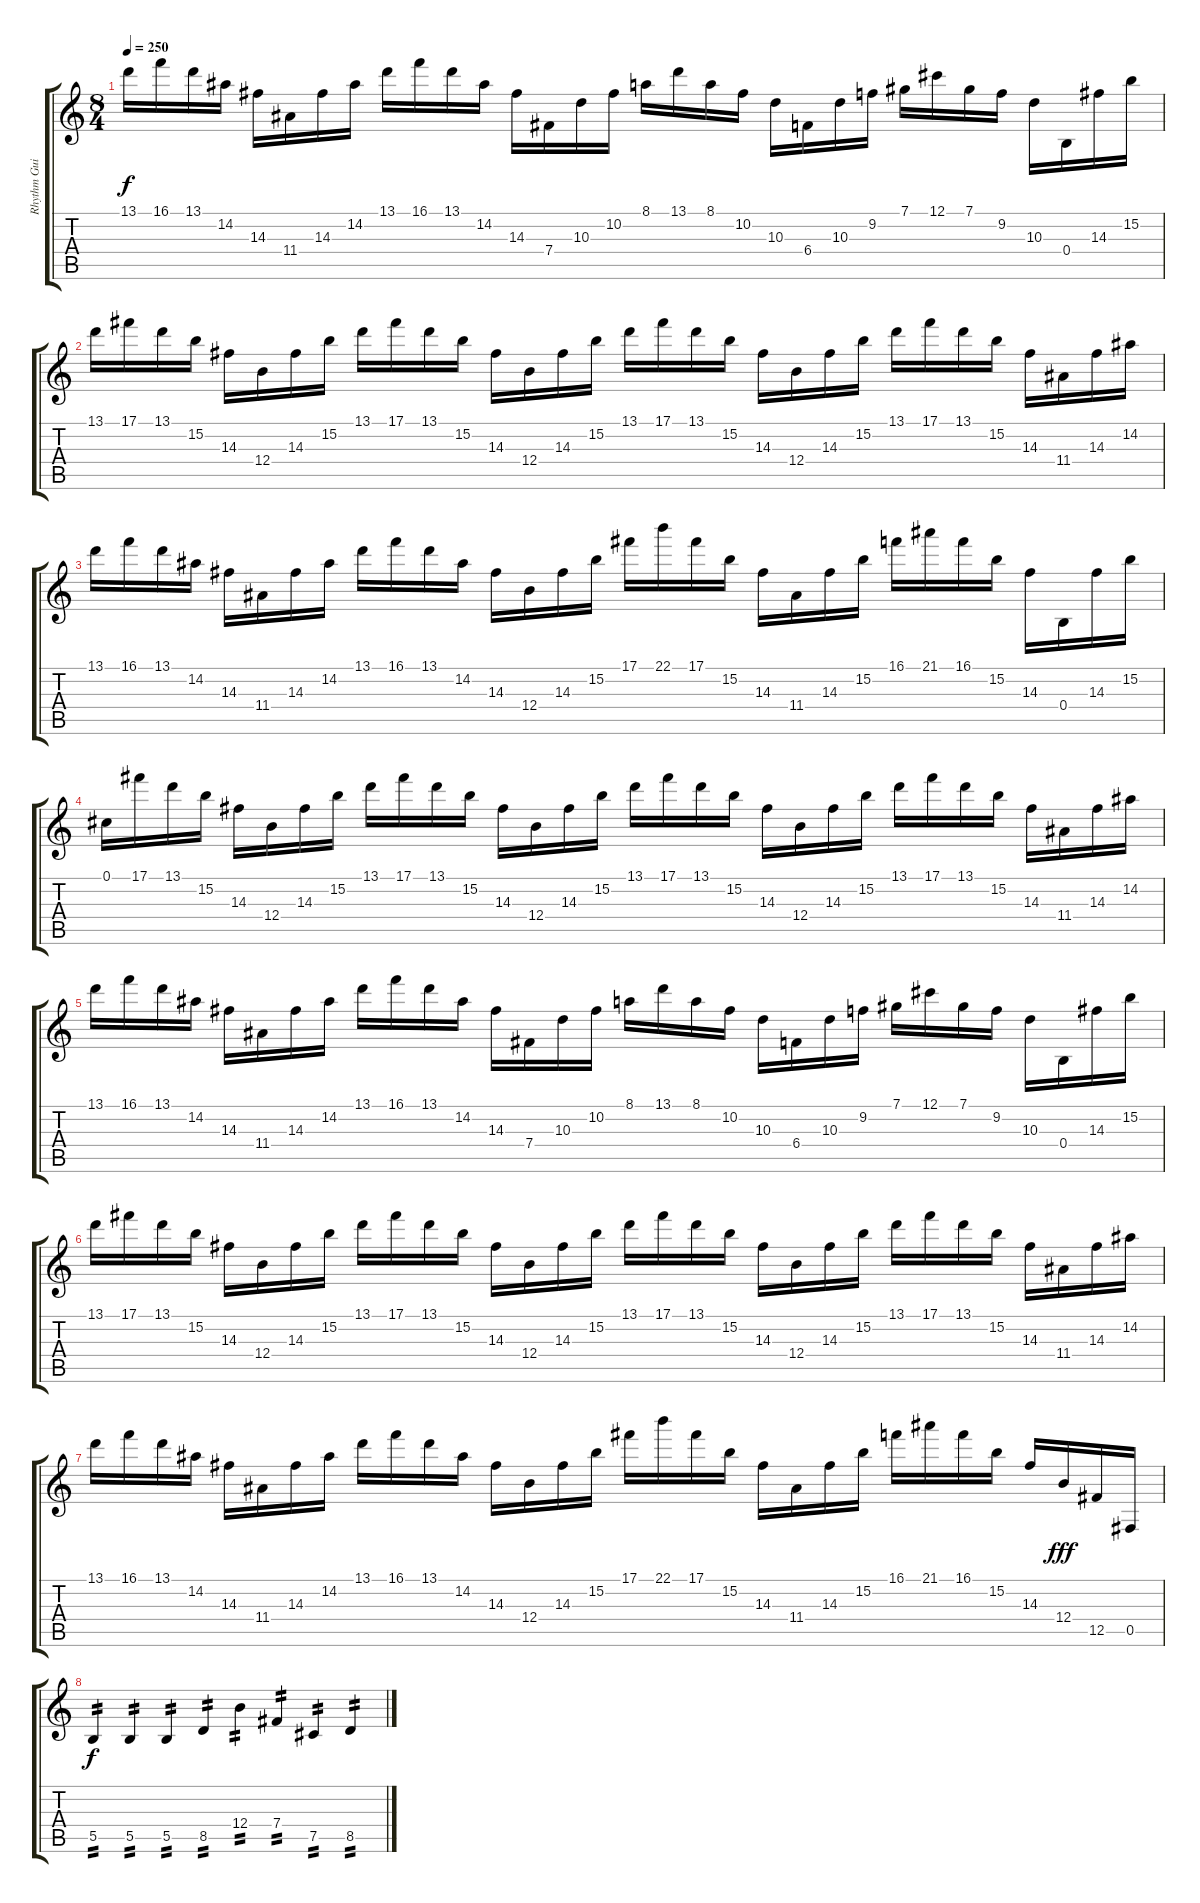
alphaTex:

\track ("Rhythm Guitar" "Rhythm Gui") {instrument distortionguitar}
\staff {score tabs}
\tuning (Db4 Ab3 E3 B2 Gb2 B1) {hide}
\ts (8 4)
\tempo 250
\clef g2
\ks c
13.1.16{dy f} 16.1.16 13.1.16 14.2.16 14.3.16 11.4.16 14.3.16 14.2.16 13.1.16 16.1.16 13.1.16 14.2.16 14.3.16 7.4.16 10.3.16 10.2.16 8.1.16 13.1.16 8.1.16 10.2.16 10.3.16 6.4.16 10.3.16 9.2.16 7.1.16 12.1.16 7.1.16 9.2.16 10.3.16 0.4.16 14.3.16 15.2.16 |
13.1.16 17.1.16 13.1.16 15.2.16 14.3.16 12.4.16 14.3.16 15.2.16 13.1.16 17.1.16 13.1.16 15.2.16 14.3.16 12.4.16 14.3.16 15.2.16 13.1.16 17.1.16 13.1.16 15.2.16 14.3.16 12.4.16 14.3.16 15.2.16 13.1.16 17.1.16 13.1.16 15.2.16 14.3.16 11.4.16 14.3.16 14.2.16 |
13.1.16 16.1.16 13.1.16 14.2.16 14.3.16 11.4.16 14.3.16 14.2.16 13.1.16 16.1.16 13.1.16 14.2.16 14.3.16 12.4.16 14.3.16 15.2.16 17.1.16 22.1.16 17.1.16 15.2.16 14.3.16 11.4.16 14.3.16 15.2.16 16.1.16 21.1.16 16.1.16 15.2.16 14.3.16 0.4.16 14.3.16 15.2.16 |
0.1.16 17.1.16 13.1.16 15.2.16 14.3.16 12.4.16 14.3.16 15.2.16 13.1.16 17.1.16 13.1.16 15.2.16 14.3.16 12.4.16 14.3.16 15.2.16 13.1.16 17.1.16 13.1.16 15.2.16 14.3.16 12.4.16 14.3.16 15.2.16 13.1.16 17.1.16 13.1.16 15.2.16 14.3.16 11.4.16 14.3.16 14.2.16 |
13.1.16 16.1.16 13.1.16 14.2.16 14.3.16 11.4.16 14.3.16 14.2.16 13.1.16 16.1.16 13.1.16 14.2.16 14.3.16 7.4.16 10.3.16 10.2.16 8.1.16 13.1.16 8.1.16 10.2.16 10.3.16 6.4.16 10.3.16 9.2.16 7.1.16 12.1.16 7.1.16 9.2.16 10.3.16 0.4.16 14.3.16 15.2.16 |
13.1.16 17.1.16 13.1.16 15.2.16 14.3.16 12.4.16 14.3.16 15.2.16 13.1.16 17.1.16 13.1.16 15.2.16 14.3.16 12.4.16 14.3.16 15.2.16 13.1.16 17.1.16 13.1.16 15.2.16 14.3.16 12.4.16 14.3.16 15.2.16 13.1.16 17.1.16 13.1.16 15.2.16 14.3.16 11.4.16 14.3.16 14.2.16 |
13.1.16 16.1.16 13.1.16 14.2.16 14.3.16 11.4.16 14.3.16 14.2.16 13.1.16 16.1.16 13.1.16 14.2.16 14.3.16 12.4.16 14.3.16 15.2.16 17.1.16 22.1.16 17.1.16 15.2.16 14.3.16 11.4.16 14.3.16 15.2.16 16.1.16 21.1.16 16.1.16 15.2.16 14.3.16 12.4.16{dy fff} 12.5.16 0.5.16 |
5.5.4{tp 2 dy f} 5.5.4{tp 2} 5.5.4{tp 2} 8.5.4{tp 2} 12.4.4{tp 2} 7.4.4{tp 2} 7.5.4{tp 2} 8.5.4{tp 2}
